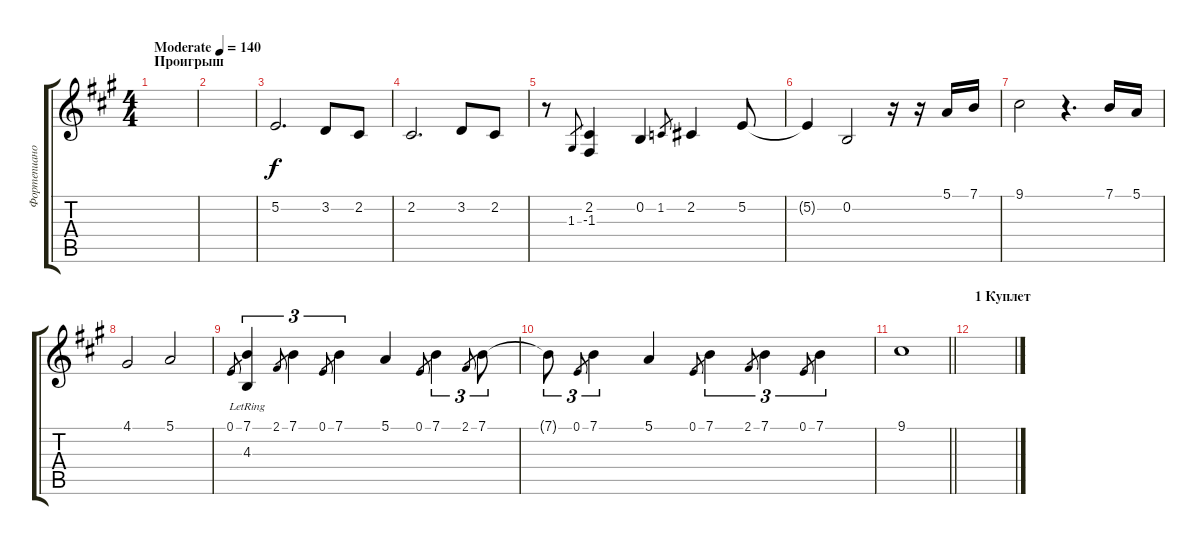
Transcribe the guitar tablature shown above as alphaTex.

\track ("Фортепиано" "Фортепиано") {instrument electricgrandpiano}
\staff {score tabs}
\tuning (E4 B3 G3 D3 A2 E2) {hide}
\ts (4 4)
\section ("" "Проигрыш")
\tempo (140 "Moderate")
\clef g2
\ks f#minor
|
|
5.2.2{d} 3.2.8 2.2.8 |
2.2.2{d} 3.2.8 2.2.8 |
r.8 1.3.8{gr} (2.2 -1.3).4 0.2.4 1.2.8{gr} 2.2.4 5.2.8 |
5.2{t}.4 0.2.2 r.16 r.16 5.1.16 7.1.16 |
9.1.2 r.4{d} 7.1.16 5.1.16 |
4.1.2 5.1.2 |
0.1.8{gr} (7.1 4.3{lr}).4{tu (3 2)} 2.1.8{gr} 7.1.4{tu (3 2)} 0.1.8{gr} 7.1.4{tu (3 2)} 5.1.4 0.1.8{gr} 7.1.4{tu (3 2)} 2.1.8{gr} 7.1.8{tu (3 2)} |
7.1{t}.8{tu (3 2)} 0.1.8{gr} 7.1.4{tu (3 2)} 5.1.4 0.1.8{gr} 7.1.4{tu (3 2)} 2.1.8{gr} 7.1.4{tu (3 2)} 0.1.8{gr} 7.1.4{tu (3 2)} |
\barLineRight lightlight
9.1.1 |
\section ("" "1 Куплет")
